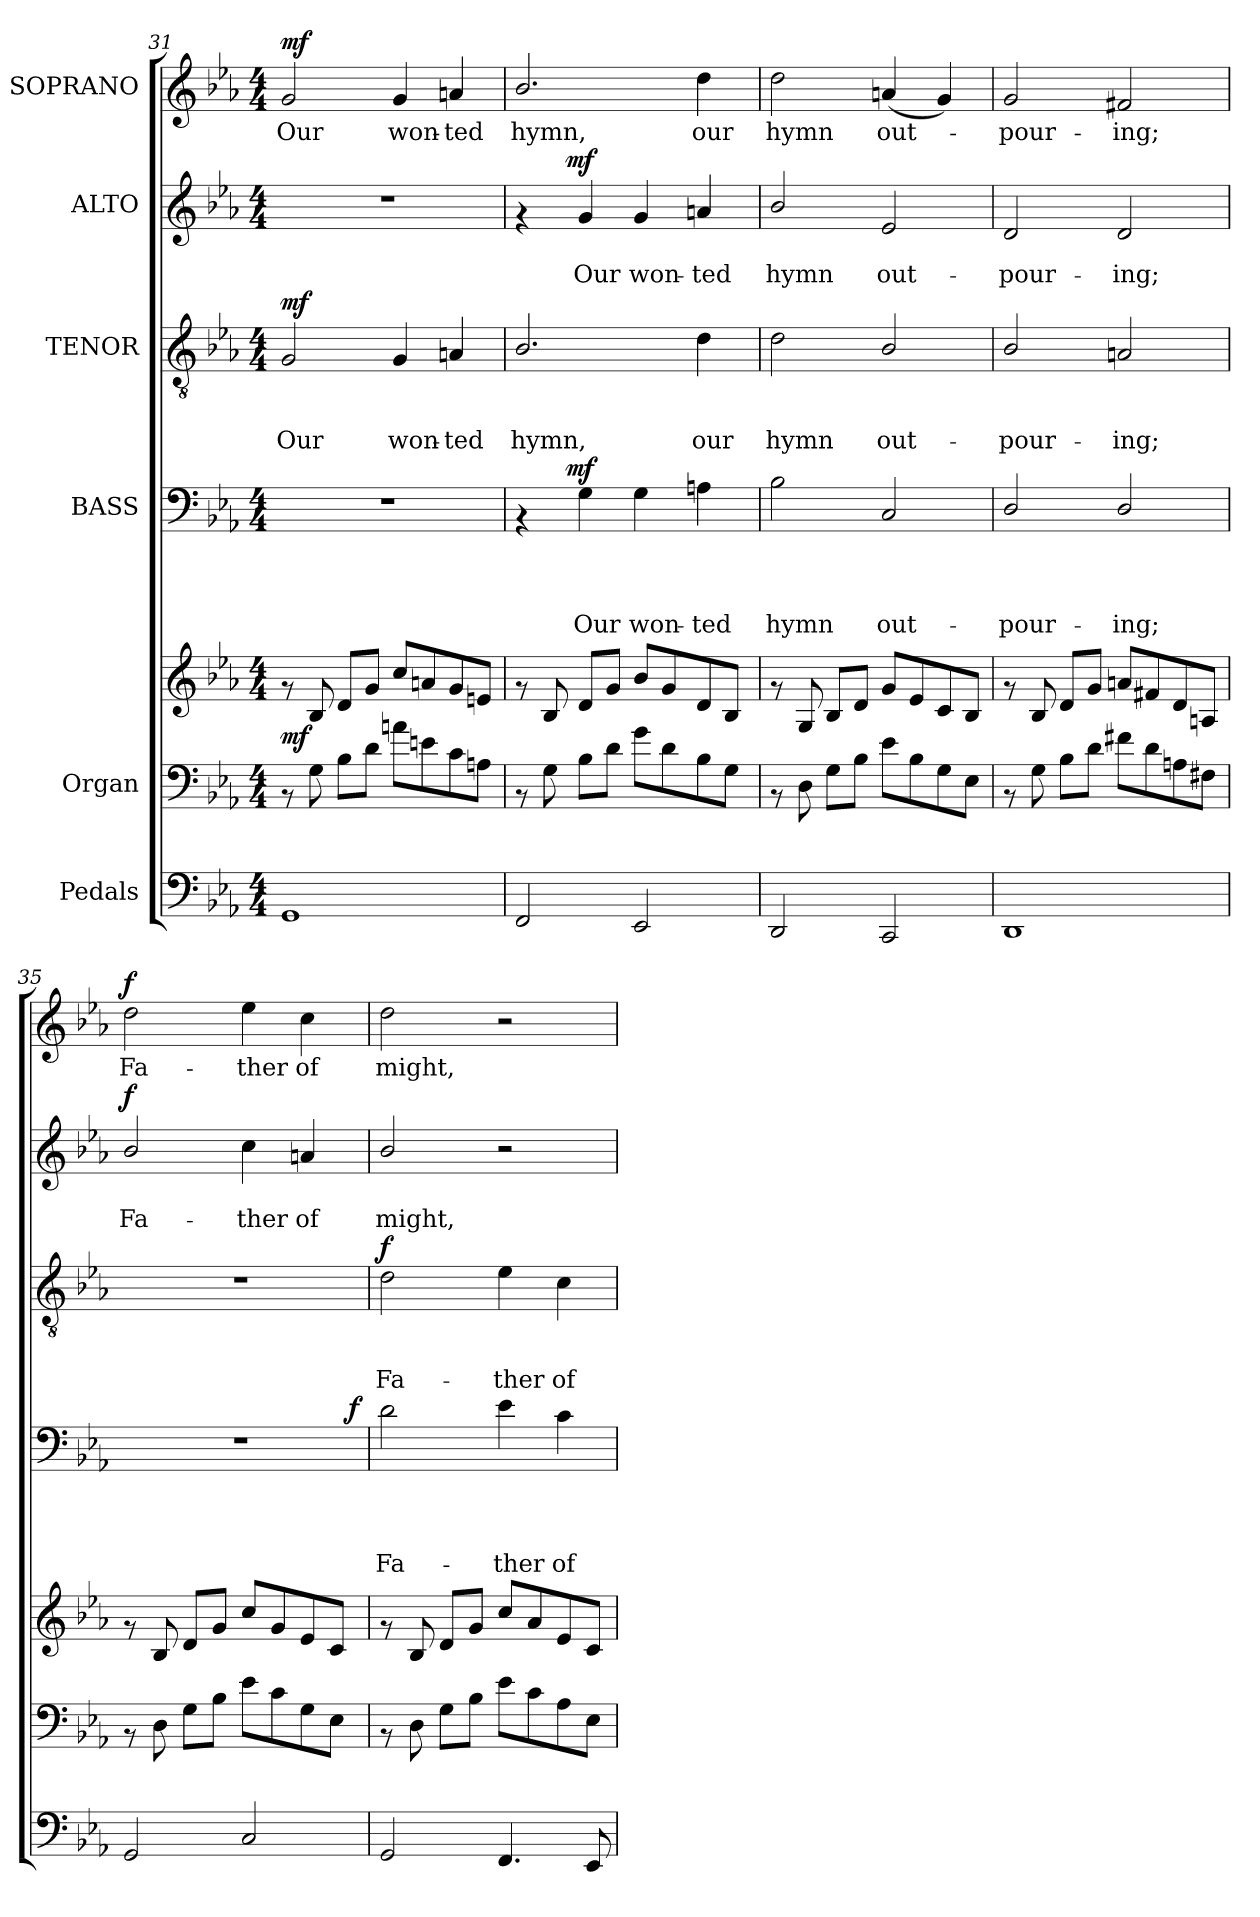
**kern	**kern	**kern	**dynam	**kern	**text	**text	**text	**text	**dynam	**kern	**text	**text	**text	**dynam	**kern	**text	**text	**dynam	**kern	**text	**dynam
*part6	*part5	*part5	*part5	*part4	*part4	*part4	*part4	*part4	*part4	*part3	*part3	*part3	*part3	*part3	*part2	*part2	*part2	*part2	*part1	*part1	*part1
*staff7	*staff6	*staff5	*staff5/6	*staff4	*staff4	*staff4	*staff4	*staff4	*staff4	*staff3	*staff3	*staff3	*staff3	*staff3	*staff2	*staff2	*staff2	*staff2	*staff1	*staff1	*staff1
*I"Pedals	*I"Organ	*	*	*I"BASS	*	*	*	*	*	*I"TENOR	*	*	*	*	*I"ALTO	*	*	*	*I"SOPRANO	*	*
*clefF4	*clefF4	*clefG2	*	*clefF4	*	*	*	*	*	*clefGv2	*	*	*	*	*clefG2	*	*	*	*clefG2	*	*
*k[b-e-a-]	*k[b-e-a-]	*k[b-e-a-]	*	*k[b-e-a-]	*	*	*	*	*	*k[b-e-a-]	*	*	*	*	*k[b-e-a-]	*	*	*	*k[b-e-a-]	*	*
*E-:	*E-:	*E-:	*	*E-:	*	*	*	*	*	*E-:	*	*	*	*	*E-:	*	*	*	*E-:	*	*
*M4/4	*M4/4	*M4/4	*	*M4/4	*	*	*	*	*	*M4/4	*	*	*	*	*M4/4	*	*	*	*M4/4	*	*
=31	=31	=31	=31	=31	=31	=31	=31	=31	=31	=31	=31	=31	=31	=31	=31	=31	=31	=31	=31	=31	=31
!	!	!	!LO:DY:b	!	!	!	!	!	!	!	!	!	!LO:LY:b	!LO:DY:a	!	!	!	!	!	!LO:LY:b	!LO:DY:a
1GG	8rAA	8rf	mf	1r	.	.	.	.	.	2G/	.	.	Our	mf	1r	.	.	.	2g/	Our	mf
.	8G\	8B-/	.	.	.	.	.	.	.	.	.	.	.	.	.	.	.	.	.	.	.
.	8B-\L	8d/L	.	.	.	.	.	.	.	.	.	.	.	.	.	.	.	.	.	.	.
.	8d\J	8g/J	.	.	.	.	.	.	.	.	.	.	.	.	.	.	.	.	.	.	.
!	!	!	!	!	!	!	!	!	!	!	!	!	!LO:LY:b	!	!	!	!	!	!	!LO:LY:b	!
.	8an\L	8cc/L	.	.	.	.	.	.	.	4G/	.	.	won-	.	.	.	.	.	4g/	won-	.
.	8en\	8an/	.	.	.	.	.	.	.	.	.	.	.	.	.	.	.	.	.	.	.
!	!	!	!	!	!	!	!	!	!	!	!	!	!LO:LY:b	!	!	!	!	!	!	!LO:LY:b	!
.	8c\	8g/	.	.	.	.	.	.	.	4An/	.	.	-ted	.	.	.	.	.	4an/	-ted	.
.	8An\J	8en/J	.	.	.	.	.	.	.	.	.	.	.	.	.	.	.	.	.	.	.
=32	=32	=32	=32	=32	=32	=32	=32	=32	=32	=32	=32	=32	=32	=32	=32	=32	=32	=32	=32	=32	=32
!	!	!	!	!	!	!	!	!	!	!	!	!	!LO:LY:b	!	!	!	!	!	!	!LO:LY:b	!
*	*	*	*	*^	*	*	*	*	*	*	*	*	*	*	*^	*	*	*	*	*	*
2FF/	8rAA	8rf	.	4rAA	8..ryy	.	.	.	.	.	2.B-/	.	.	hymn,	.	4rf	8..ryy	.	.	.	2.b-/	hymn,	.
.	8G\	8B-/	.	.	.	.	.	.	.	.	.	.	.	.	.	.	.	.	.	.	.	.	.
!	!	!	!	!	!	!	!	!	!	!LO:DY:a	!	!	!	!	!	!	!	!	!	!LO:DY:a	!	!	!
.	.	.	.	.	2ryy	.	.	.	.	mf	.	.	.	.	.	.	2ryy	.	.	mf	.	.	.
!	!	!	!	!	!	!	!	!	!LO:LY:b	!	!	!	!	!	!	!	!	!	!LO:LY:b	!	!	!	!
.	8B-\L	8d/L	.	4G\	.	.	.	.	Our	.	.	.	.	.	.	4g/	.	.	Our	.	.	.	.
.	8d\J	8g/J	.	.	.	.	.	.	.	.	.	.	.	.	.	.	.	.	.	.	.	.	.
!	!	!	!	!	!	!	!	!	!LO:LY:b	!	!	!	!	!	!	!	!	!	!LO:LY:b	!	!	!	!
2EE-/	8g\L	8b-/L	.	4G\	.	.	.	.	won-	.	.	.	.	.	.	4g/	.	.	won-	.	.	.	.
.	8d\	8g/	.	.	.	.	.	.	.	.	.	.	.	.	.	.	.	.	.	.	.	.	.
.	.	.	.	.	4ryy	.	.	.	.	.	.	.	.	.	.	.	4ryy	.	.	.	.	.	.
!	!	!	!	!	!	!	!	!	!LO:LY:b	!	!	!	!	!LO:LY:b	!	!	!	!	!LO:LY:b	!	!	!LO:LY:b	!
.	8B-\	8d/	.	4An\	.	.	.	.	-ted	.	4d\	.	.	our	.	4an/	.	.	-ted	.	4dd\	our	.
.	8G\J	8B-/J	.	.	.	.	.	.	.	.	.	.	.	.	.	.	.	.	.	.	.	.	.
.	.	.	.	.	32ryy	.	.	.	.	.	.	.	.	.	.	.	32ryy	.	.	.	.	.	.
!!LO:LB:g=z
=33	=33	=33	=33	=33	=33	=33	=33	=33	=33	=33	=33	=33	=33	=33	=33	=33	=33	=33	=33	=33	=33	=33	=33
!	!	!	!	!	!	!	!	!	!LO:LY:b	!	!	!	!	!LO:LY:b	!	!	!	!	!LO:LY:b	!	!	!LO:LY:b	!
*	*	*	*	*v	*v	*	*	*	*	*	*	*	*	*	*	*v	*v	*	*	*	*	*	*
2DD/	8rAA	8rf	.	2B-\	.	.	.	hymn	.	2d\	.	.	hymn	.	2b-/	.	hymn	.	2dd\	hymn	.
.	8D\	8G/	.	.	.	.	.	.	.	.	.	.	.	.	.	.	.	.	.	.	.
.	8G\L	8B-/L	.	.	.	.	.	.	.	.	.	.	.	.	.	.	.	.	.	.	.
.	8B-\J	8d/J	.	.	.	.	.	.	.	.	.	.	.	.	.	.	.	.	.	.	.
!	!	!	!	!	!	!	!	!LO:LY:b	!	!	!	!	!LO:LY:b	!	!	!	!LO:LY:b	!	!	!LO:LY:b	!
2CC/	8e-\L	8g/L	.	2C/	.	.	.	out-	.	2B-/	.	.	out-	.	2e-/	.	out-	.	(<4an/	out-	.
.	8B-\	8e-/	.	.	.	.	.	.	.	.	.	.	.	.	.	.	.	.	.	.	.
.	8G\	8c/	.	.	.	.	.	.	.	.	.	.	.	.	.	.	.	.	4g/)	.	.
.	8E-\J	8B-/J	.	.	.	.	.	.	.	.	.	.	.	.	.	.	.	.	.	.	.
=34	=34	=34	=34	=34	=34	=34	=34	=34	=34	=34	=34	=34	=34	=34	=34	=34	=34	=34	=34	=34	=34
!	!	!	!	!	!	!	!	!LO:LY:b	!	!	!	!	!LO:LY:b	!	!	!	!LO:LY:b	!	!	!LO:LY:b	!
1DD	8rAA	8rf	.	2D/	.	.	.	-pour-	.	2B-/	.	.	-pour-	.	2d/	.	-pour-	.	2g/	-pour-	.
.	8G\	8B-/	.	.	.	.	.	.	.	.	.	.	.	.	.	.	.	.	.	.	.
.	8B-\L	8d/L	.	.	.	.	.	.	.	.	.	.	.	.	.	.	.	.	.	.	.
.	8d\J	8g/J	.	.	.	.	.	.	.	.	.	.	.	.	.	.	.	.	.	.	.
!	!	!	!	!	!	!	!	!LO:LY:b	!	!	!	!	!LO:LY:b	!	!	!	!LO:LY:b	!	!	!LO:LY:b	!
.	8f#X\L	8an/L	.	2D/	.	.	.	-ing;	.	2An/	.	.	-ing;	.	2d/	.	-ing;	.	2f#X/	-ing;	.
.	8d\	8f#X/	.	.	.	.	.	.	.	.	.	.	.	.	.	.	.	.	.	.	.
.	8An\	8d/	.	.	.	.	.	.	.	.	.	.	.	.	.	.	.	.	.	.	.
.	8F#X\J	8A/J	.	.	.	.	.	.	.	.	.	.	.	.	.	.	.	.	.	.	.
=35	=35	=35	=35	=35	=35	=35	=35	=35	=35	=35	=35	=35	=35	=35	=35	=35	=35	=35	=35	=35	=35
!	!	!	!	!	!	!	!	!	!	!	!	!	!	!	!	!	!LO:LY:b	!LO:DY:a	!	!LO:LY:b	!LO:DY:a
*	*	*	*	*^	*	*	*	*	*	*	*	*	*	*	*	*	*	*	*	*	*
2GG/	8rAA	8rf	.	1r	2...ryy	.	.	.	.	.	1r	.	.	.	.	2b-/	.	Fa-	f	2dd\	Fa-	f
.	8D\	8B-/	.	.	.	.	.	.	.	.	.	.	.	.	.	.	.	.	.	.	.	.
.	8G\L	8d/L	.	.	.	.	.	.	.	.	.	.	.	.	.	.	.	.	.	.	.	.
.	8B-\J	8g/J	.	.	.	.	.	.	.	.	.	.	.	.	.	.	.	.	.	.	.	.
!	!	!	!	!	!	!	!	!	!	!	!	!	!	!	!	!	!	!LO:LY:b	!	!	!LO:LY:b	!
2C/	8e-\L	8cc/L	.	.	.	.	.	.	.	.	.	.	.	.	.	4cc\	.	-ther	.	4ee-\	-ther	.
.	8c\	8g/	.	.	.	.	.	.	.	.	.	.	.	.	.	.	.	.	.	.	.	.
!	!	!	!	!	!	!	!	!	!	!	!	!	!	!	!	!	!	!LO:LY:b	!	!	!LO:LY:b	!
.	8G\	8e-/	.	.	.	.	.	.	.	.	.	.	.	.	.	4an/	.	of	.	4cc\	of	.
.	8E-\J	8c/J	.	.	.	.	.	.	.	.	.	.	.	.	.	.	.	.	.	.	.	.
!	!	!	!	!	!	!	!	!	!	!LO:DY:a	!	!	!	!	!	!	!	!	!	!	!	!
.	.	.	.	.	16ryy	.	.	.	.	f	.	.	.	.	.	.	.	.	.	.	.	.
=36	=36	=36	=36	=36	=36	=36	=36	=36	=36	=36	=36	=36	=36	=36	=36	=36	=36	=36	=36	=36	=36	=36
!	!	!	!	!	!	!	!	!	!LO:LY:b	!	!	!	!	!LO:LY:b	!LO:DY:a	!	!	!LO:LY:b	!	!	!LO:LY:b	!
*	*	*	*	*v	*v	*	*	*	*	*	*	*	*	*	*	*	*	*	*	*	*	*
2GG/	8rAA	8rf	.	2d\	.	.	.	Fa-	.	2d\	.	.	Fa-	f	2b-/	.	might,	.	2dd\	might,	.
.	8D\	8B-/	.	.	.	.	.	.	.	.	.	.	.	.	.	.	.	.	.	.	.
.	8G\L	8d/L	.	.	.	.	.	.	.	.	.	.	.	.	.	.	.	.	.	.	.
.	8B-\J	8g/J	.	.	.	.	.	.	.	.	.	.	.	.	.	.	.	.	.	.	.
!	!	!	!	!	!	!	!	!LO:LY:b	!	!	!	!	!LO:LY:b	!	!	!	!	!	!	!	!
4.FF/	8e-\L	8cc/L	.	4e-\	.	.	.	-ther	.	4e-\	.	.	-ther	.	2r	.	.	.	2r	.	.
.	8c\	8a-/	.	.	.	.	.	.	.	.	.	.	.	.	.	.	.	.	.	.	.
!	!	!	!	!	!	!	!	!LO:LY:b	!	!	!	!	!LO:LY:b	!	!	!	!	!	!	!	!
.	8A-\	8e-/	.	4c\	.	.	.	of	.	4c\	.	.	of	.	.	.	.	.	.	.	.
8EE-/	8E-\J	8c/J	.	.	.	.	.	.	.	.	.	.	.	.	.	.	.	.	.	.	.
=	=	=	=	=	=	=	=	=	=	=	=	=	=	=	=	=	=	=	=	=	=
*-	*-	*-	*-	*-	*-	*-	*-	*-	*-	*-	*-	*-	*-	*-	*-	*-	*-	*-	*-	*-	*-
